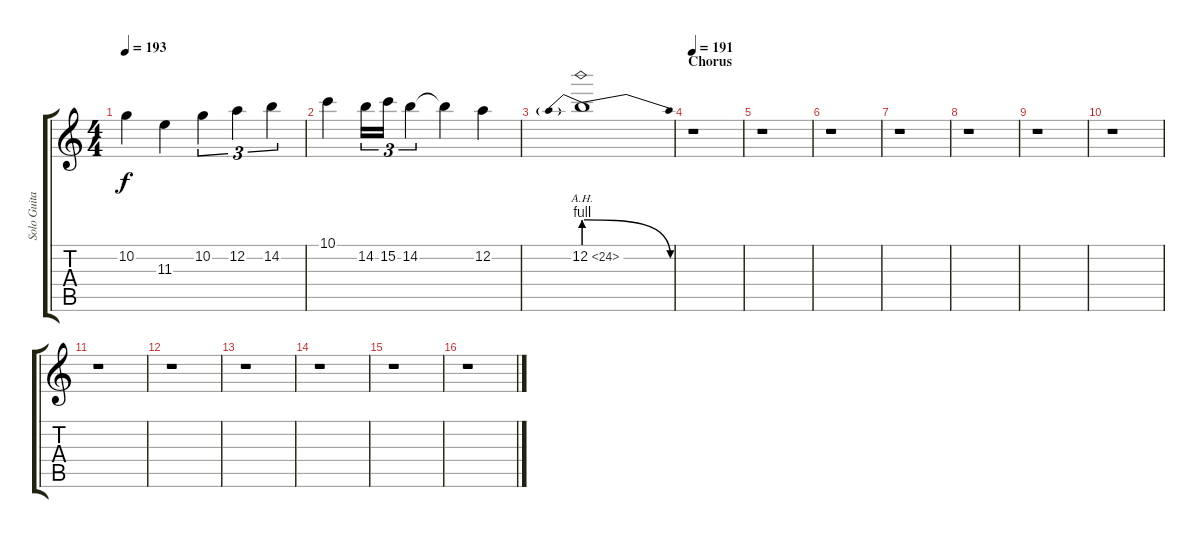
\track ("Solo Guitar" "Solo Guita") {instrument distortionguitar}
\staff {score tabs}
\tuning (D4 A3 F3 C3 G2 D2) {hide}
\ts (4 4)
\tempo 193
\clef g2
\ks c
10.2{t}.4{dy f} 11.3.4 10.2.4{tu (3 2)} 12.2.4{tu (3 2)} 14.2.4{tu (3 2)} |
10.1.4 14.2.16{tu (3 2)} 15.2.16{tu (3 2)} 14.2.4{tu (3 2)} 14.2{t}.4 12.2.4 |
12.2{be (prebendrelease 0 4 60 0) ah 12}.1 |
\section ("" "Chorus")
\tempo 191
r.1 |
r.1 |
r.1 |
r.1 |
r.1 |
r.1 |
r.1 |
r.1 |
r.1 |
r.1 |
r.1 |
r.1 |
r.1
